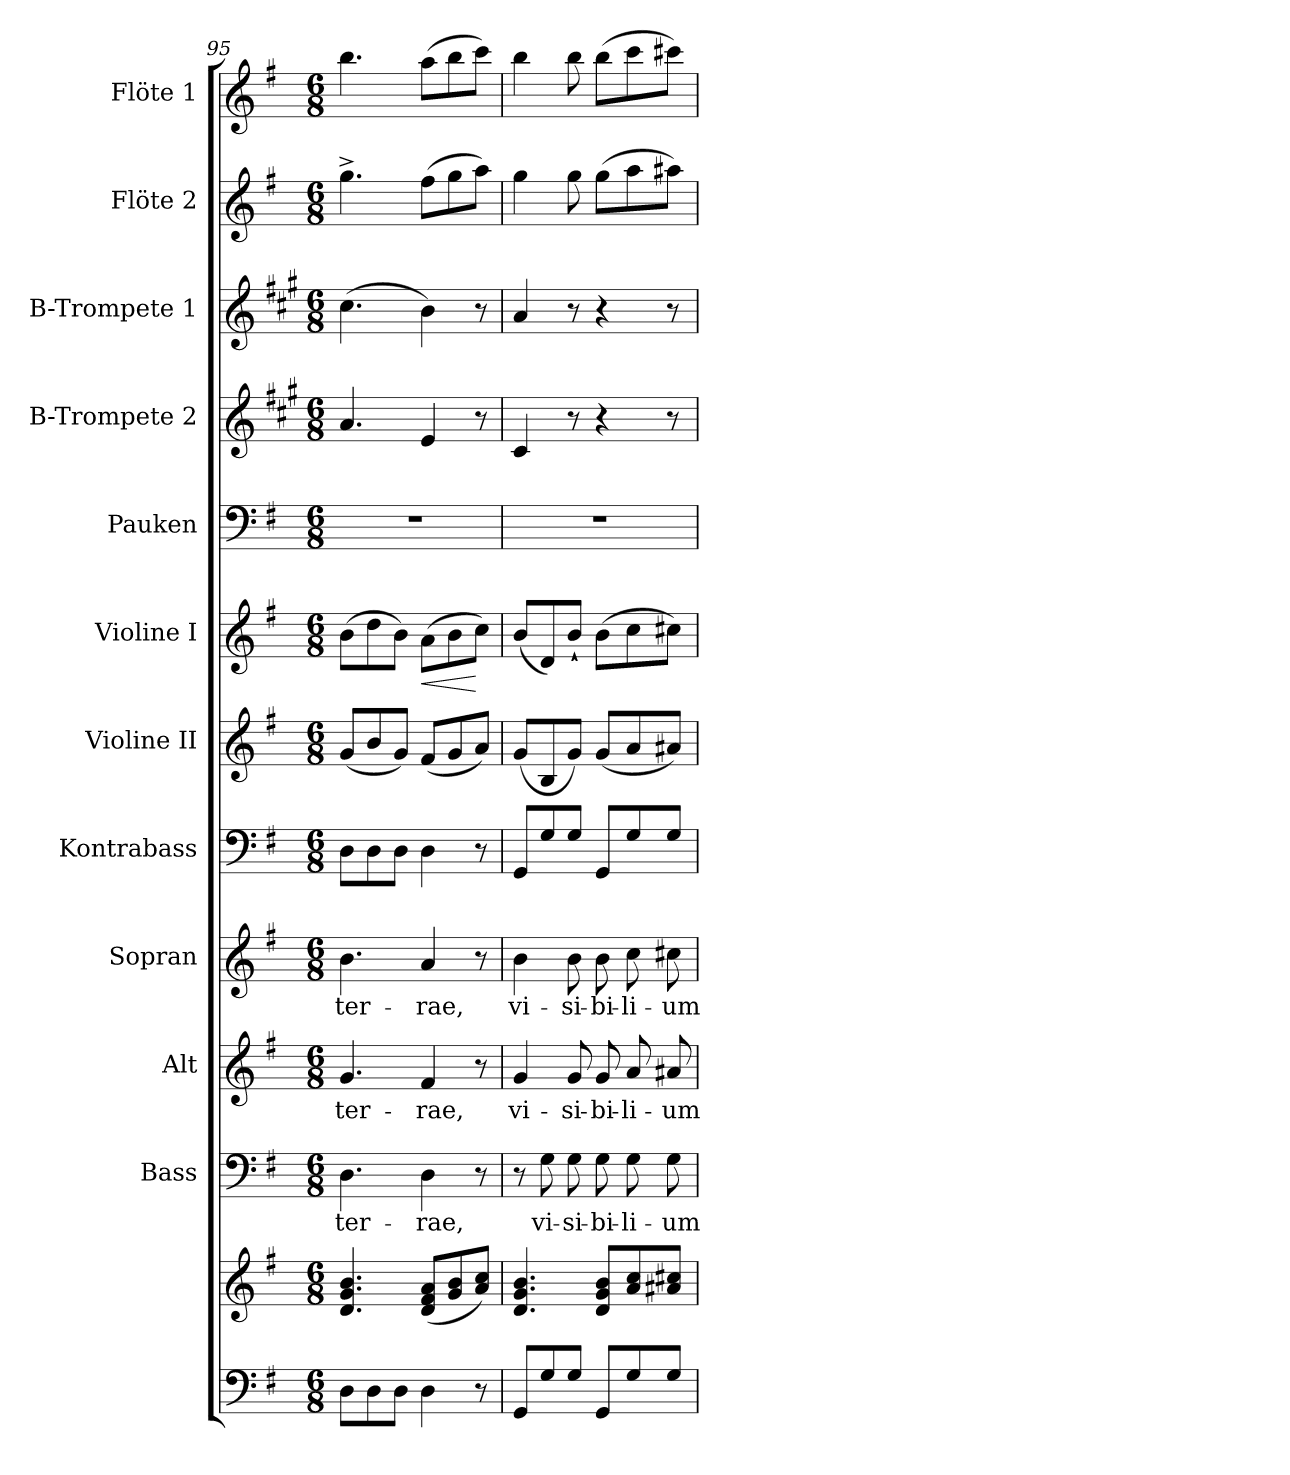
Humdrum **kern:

**kern	**kern	**kern	**text	**kern	**text	**kern	**text	**kern	**kern	**kern	**dynam	**kern	**kern	**kern	**kern	**kern
*part12	*part12	*part11	*part11	*part10	*part10	*part9	*part9	*part8	*part7	*part6	*part6	*part5	*part4	*part3	*part2	*part1
*staff13	*staff12	*staff11	*staff11	*staff10	*staff10	*staff9	*staff9	*staff8	*staff7	*staff6	*staff6	*staff5	*staff4	*staff3	*staff2	*staff1
*	*	*I"Bass	*	*I"Alt	*	*I"Sopran	*	*I"Kontrabass	*I"Violine II	*I"Violine I	*	*I"Pauken	*I"B-Trompete 2	*I"B-Trompete 1	*I"Flöte 2	*I"Flöte 1
*	*	*I'B.	*	*I'A.	*	*I'S.	*	*I'Kb.	*I'Vl. II	*I'Vl. I	*	*I'Pk.	*I'B Trp. 2	*I'B Trp. 1	*I'Fl. 2	*I'Fl. 1
*clefF4	*clefG2	*clefF4	*	*clefG2	*	*clefG2	*	*clefF4	*clefG2	*clefG2	*	*clefF4	*clefG2	*clefG2	*clefG2	*clefG2
*	*	*	*	*	*	*	*	*ITrd7c12	*	*	*	*	*ITrd1c2	*ITrd1c2	*	*
*k[f#]	*k[f#]	*k[f#]	*	*k[f#]	*	*k[f#]	*	*k[f#]	*k[f#]	*k[f#]	*	*k[f#]	*k[f#]	*k[f#]	*k[f#]	*k[f#]
*G:	*G:	*G:	*	*G:	*	*G:	*	*G:	*G:	*G:	*	*G:	*G:	*G:	*G:	*G:
*M6/8	*M6/8	*M6/8	*	*M6/8	*	*M6/8	*	*M6/8	*M6/8	*M6/8	*	*M6/8	*M6/8	*M6/8	*M6/8	*M6/8
=95	=95	=95	=95	=95	=95	=95	=95	=95	=95	=95	=95	=95	=95	=95	=95	=95
!	!	!	!LO:LY:b	!	!LO:LY:b	!	!LO:LY:b	!	!	!	!	!	!	!	!	!
8D\L	4.d/ 4.g/ 4.b/	4.D\	ter-	4.g/	ter-	4.b\	ter-	8DD\L	(<8g/L	(>8b\L	.	2.r	4.g/	(>4.b\	4.gg^>\	4.bb\
8D\	.	.	.	.	.	.	.	8DD\	8b/	8dd\	.	.	.	.	.	.
8D\J	.	.	.	.	.	.	.	8DD\J	8g/J)	8b\J)	.	.	.	.	.	.
!	!	!	!LO:LY:b	!	!LO:LY:b	!	!LO:LY:b	!	!	!	!LO:HP:b	!	!	!	!	!
4D\	(<8d/ 8f#/ 8a/L	4D\	-rae,	4f#/	-rae,	4a/	-rae,	4DD\	(<8f#/L	(>8a\L	<	.	4d/	4a\)	(>8ff#\L	(>8aa\L
.	8g/ 8b/	.	.	.	.	.	.	.	8g/	8b\	.	.	.	.	8gg\	8bb\
8r	8a/ 8cc/J)	8r	.	8r	.	8r	.	8r	8a/J)	8cc\J)	[	.	8r	8r	8aa\J)	8ccc\J)
!!LO:PB:g=z
=96	=96	=96	=96	=96	=96	=96	=96	=96	=96	=96	=96	=96	=96	=96	=96	=96
!	!	!	!	!	!LO:LY:b	!	!LO:LY:b	!	!	!	!	!	!	!	!	!
8GG/L	4.d/ 4.g/ 4.b/	8r	.	4g/	vi-	4b\	vi-	8GGG/L	(<8g/L	(<8b/L	.	2.r	4B/	4g/	4gg\	4bb\
!	!	!	!LO:LY:b	!	!	!	!	!	!	!	!	!	!	!	!	!
8G/	.	8G\	vi-	.	.	.	.	8GG/	8B/	8d/)	.	.	.	.	.	.
!	!	!	!LO:LY:b	!	!LO:LY:b	!	!LO:LY:b	!	!	!	!	!	!	!	!	!
8G/J	.	8G\	-si-	8g/	-si-	8b\	-si-	8GG/J	8g/J)	8b`</J	.	.	8r	8r	8gg\	8bb\
!	!	!	!LO:LY:b	!	!LO:LY:b	!	!LO:LY:b	!	!	!	!	!	!	!	!	!
8GG/L	8d/ 8g/ 8b/L	8G\	-bi-	8g/	-bi-	8b\	-bi-	8GGG/L	(<8g/L	(>8b\L	.	.	4r	4r	(>8gg\L	(>8bb\L
!	!	!	!LO:LY:b	!	!LO:LY:b	!	!LO:LY:b	!	!	!	!	!	!	!	!	!
8G/	8a/ 8cc/	8G\	-li-	8a/	-li-	8cc\	-li-	8GG/	8a/	8cc\	.	.	.	.	8aa\	8ccc\
!	!	!	!LO:LY:b	!	!LO:LY:b	!	!LO:LY:b	!	!	!	!	!	!	!	!	!
8G/J	8a#X/ 8cc#X/J	8G\	-um	8a#X/	-um	8cc#X\	-um	8GG/J	8a#X/J)	8cc#X\J)	.	.	8r	8r	8aa#X\J)	8ccc#X\J)
=	=	=	=	=	=	=	=	=	=	=	=	=	=	=	=	=
*-	*-	*-	*-	*-	*-	*-	*-	*-	*-	*-	*-	*-	*-	*-	*-	*-
